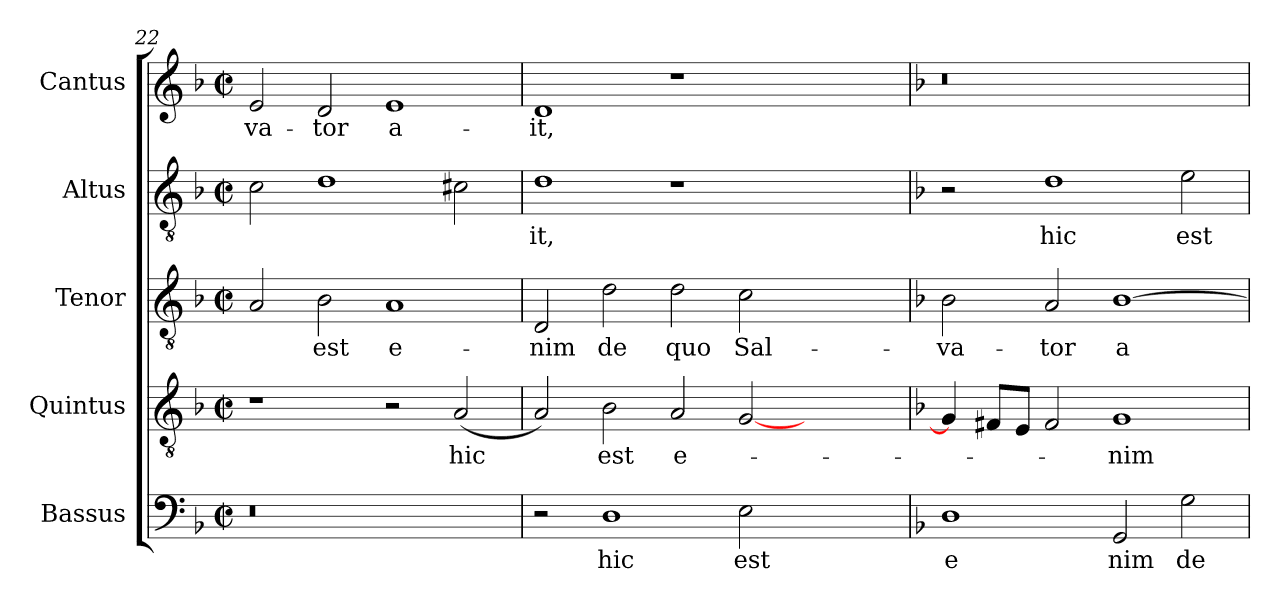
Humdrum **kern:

**kern	**text	**kern	**text	**kern	**text	**kern	**text	**kern	**text
*part5	*part5	*part4	*part4	*part3	*part3	*part2	*part2	*part1	*part1
*staff5	*staff5	*staff4	*staff4	*staff3	*staff3	*staff2	*staff2	*staff1	*staff1
*I"Bassus	*	*I"Quintus	*	*I"Tenor	*	*I"Altus	*	*I"Cantus	*
*clefF4	*	*clefGv2	*	*clefGv2	*	*clefGv2	*	*clefG2	*
*k[b-]	*	*k[b-]	*	*k[b-]	*	*k[b-]	*	*k[b-]	*
*F:	*	*F:	*	*F:	*	*F:	*	*F:	*
*M2/2	*	*M2/2	*	*M2/2	*	*M2/2	*	*M2/2	*
*met(c|)	*	*met(c|)	*	*met(c|)	*	*met(c|)	*	*met(c|)	*
=22	=22	=22	=22	=22	=22	=22	=22	=22	=22
!	!	!	!	!	!	!	!	!	!LO:LY:b:cj
0r	.	1r	.	2A/	.	2c\	.	2e/	-va-
!	!	!	!	!	!LO:LY:b:cj	!	!	!	!LO:LY:b:cj
.	.	.	.	2B-\	est	1d	.	2d/	-tor
!	!	!	!	!	!LO:LY:b:cj	!	!	!	!LO:LY:b:cj
.	.	2r	.	1A	e-	.	.	1e	a-
!	!	!	!LO:LY:b	!	!	!	!	!	!
.	.	(<2A/	hic	.	.	2c#\	.	.	.
=23	=23	=23	=23	=23	=23	=23	=23	=23	=23
!	!	!	!	!	!LO:LY:b:cj	!	!LO:LY:b:cj	!	!LO:LY:b:cj
2r	.	2A/)	.	2D/	-nim	1d	it,	1d	-it,
!	!LO:LY:b:cj	!	!LO:LY:b:cj	!	!LO:LY:b:cj	!	!	!	!
1D	hic	2B-\	est	2d\	de	.	.	.	.
!	!	!	!LO:LY:b:cj	!	!LO:LY:b:cj	!LO:N:vis=1	!	!LO:N:vis=1	!
.	.	2A/	e-	2d\	quo	0r	.	0r	.
!	!LO:LY:b:cj	!	!	!	!LO:LY:b:cj	!	!	!	!
2E\	est	[<2G/	.	2c\	Sal-	.	.	.	.
1ryy	.	1ryy	.	1ryy	.	.	.	.	.
=24	=24	=24	=24	=24	=24	=24	=24	=24	=24
*k[b-]	*	*	*	*	*	*	*	*	*
*F:	*	*	*	*	*	*	*	*	*
!	!LO:LY:b:cj	!	!	!	!LO:LY:b:cj	!	!	!	!
1D	e	4G/]	.	2B-\	-va-	2r	.	0r	.
.	.	8F#/L	.	.	.	.	.	.	.
.	.	8E/J	.	.	.	.	.	.	.
!	!	!	!	!	!LO:LY:b:cj	!	!LO:LY:b:cj	!	!
.	.	2F#/	.	2A/	-tor	1d	hic	.	.
!	!LO:LY:b:cj	!	!LO:LY:b:cj	!	!LO:LY:b:rj	!	!	!	!
2GG/	nim	1G	-nim	[>1B-	a-	.	.	.	.
!	!LO:LY:b:cj	!	!	!	!	!	!LO:LY:b:cj	!	!
2G\	de	.	.	.	.	2e\	est	.	.
=	=	=	=	=	=	=	=	=	=
*-	*-	*-	*-	*-	*-	*-	*-	*-	*-
